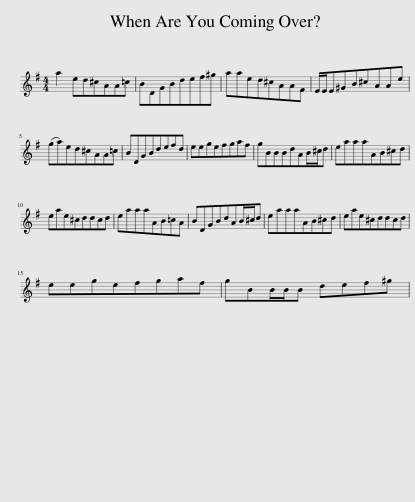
X:1
L:1/8
M:4/4
I:linebreak $
K:G
V:1 treble
V:1
 a2 ed^cAA=c | BDGBdef^g | aaed^cAAF | E/E/E^GB^cAAe |$ (ga)ed^cAA=c | %5
 BDGBdefd | eegefgaf | gBBBdAB/^c/d | eaaaAB^cd |$ eae^cddcd | %10
 eaaaAB=cA | BDGBdAB/^c/d | eaaaAB^cd | eae^cddcd |$ eegefgaf | %15
 gBB/B/B def^g | %16
